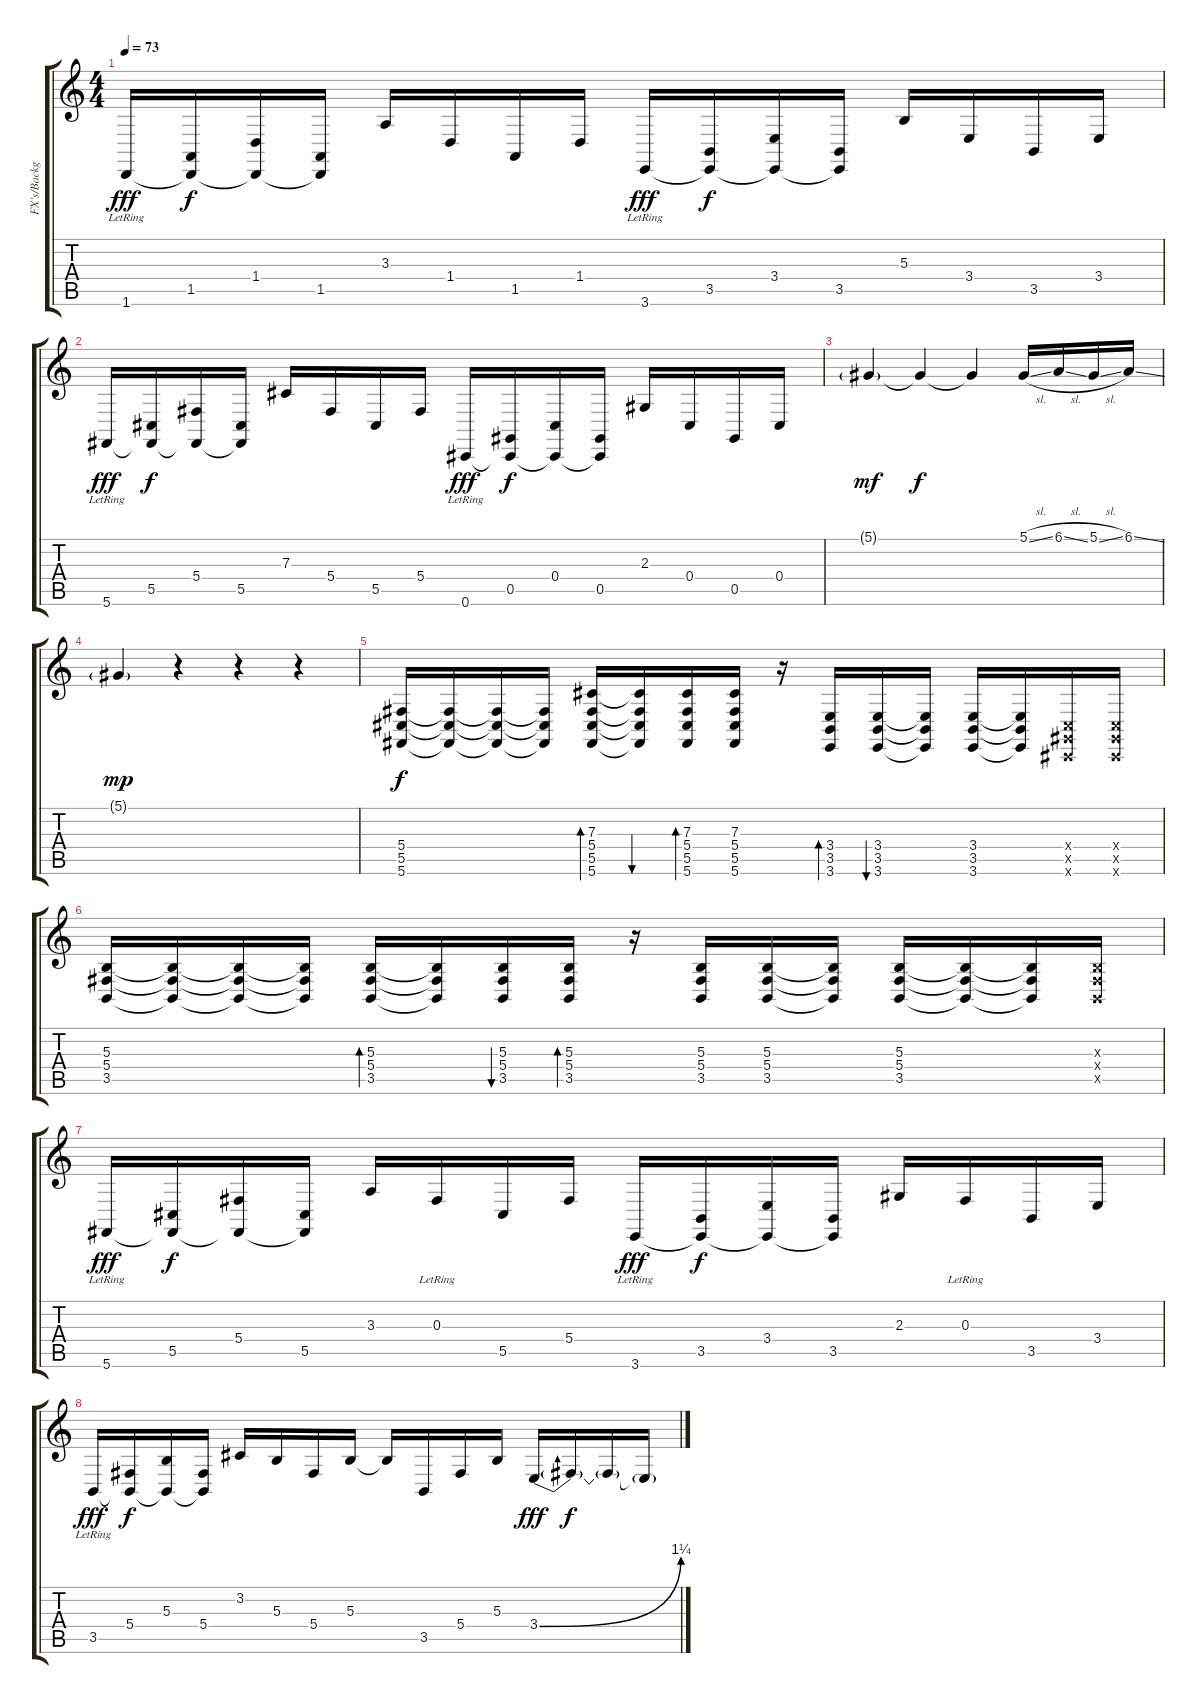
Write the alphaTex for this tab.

\track ("FX's/Background Guitar" "FX's/Backg") {instrument fx4atmosphere}
\staff {score tabs}
\tuning (Eb4 Bb3 Gb3 Db3 Ab2 Db2) {hide}
\ts (4 4)
\tempo 73
\clef g2
\ks c
1.6{lr}.16{dy fff} (1.5 1.6{t}).16{dy f} (1.4 1.6{t}).16 (1.5 1.6{t}).16 3.3.16 1.4.16 1.5.16 1.4.16 3.6{lr}.16{dy fff} (3.5 3.6{t}).16{dy f} (3.4 3.6{t}).16 (3.5 3.6{t}).16 5.3.16 3.4.16 3.5.16 3.4.16 |
5.6{lr}.16{dy fff} (5.5 5.6{t}).16{dy f} (5.4 5.6{t}).16 (5.5 5.6{t}).16 7.3.16 5.4.16 5.5.16 5.4.16 0.6{lr}.16{dy fff} (0.5 0.6{t}).16{dy f} (0.4 0.6{t}).16 (0.5 0.6{t}).16 2.3.16 0.4.16 0.5.16 0.4.16 |
5.1{g}.4{dy mf instrument electricguitarjazz} 5.1{t}.4{dy f} 5.1{t}.4 5.1{sl}.16 6.1{sl}.16 5.1{sl}.16 6.1{ss}.16 |
5.1{g}.4{dy mp} r.4 r.4 r.4 |
(5.4 5.5 5.6).16{dy f} (5.4{t} 5.5{t} 5.6{t}).16 (5.4{t} 5.5{t} 5.6{t}).16 (5.4{t} 5.5{t} 5.6{t}).16 (7.3 5.4 5.5 5.6).16{bd 120} (7.3{t} 5.4{t} 5.5{t} 5.6{t}).16{bu 30} (7.3 5.4 5.5 5.6).16{bd 240} (7.3 5.4 5.5 5.6).16 r.16 (3.4 3.5 3.6).16{bd 240} (3.4 3.5 3.6).16{bu 240} (3.4{t} 3.5{t} 3.6{t}).16 (3.4 3.5 3.6).16 (3.4{t} 3.5{t} 3.6{t}).16 (0.4{x} 0.5{x} 0.6{x}).16 (0.4{x} 0.5{x} 0.6{x}).16 |
(5.3 5.4 3.5).16 (5.3{t} 5.4{t} 3.5{t}).16 (5.3{t} 5.4{t} 3.5{t}).16 (5.3{t} 5.4{t} 3.5{t}).16 (5.3 5.4 3.5).16{bd 240} (5.3{t} 5.4{t} 3.5{t}).16 (5.3 5.4 3.5).16{bu 240} (5.3 5.4 3.5).16{bd 240} r.16 (5.3 5.4 3.5).16 (5.3 5.4 3.5).16 (5.3{t} 5.4{t} 3.5{t}).16 (5.3 5.4 3.5).16 (5.3{t} 5.4{t} 3.5{t}).16 (5.3{t} 5.4{t} 3.5{t}).16 (5.3{x} 5.4{x} 3.5{x}).16 |
5.6{lr}.16{dy fff} (5.5 5.6{t}).16{dy f} (5.4 5.6{t}).16 (5.5 5.6{t}).16 3.3.16 0.3{lr}.16 5.5.16 5.4.16 3.6{lr}.16{dy fff} (3.5 3.6{t}).16{dy f} (3.4 3.6{t}).16 (3.5 3.6{t}).16 2.3.16 0.3{lr}.16 3.5.16 3.4.16 |
3.5{lr}.16{dy fff} (5.4 3.5{t}).16{dy f} (5.3 3.5{t}).16 (5.4 3.5{t}).16 3.2.16 5.3.16 5.4.16 5.3.16 5.3{t}.16 3.5.16 5.4.16 5.3.16 3.4{be (bend 0 0 60 5)}.16{dy fff instrument electricguitarjazz} 3.4{t}.16{dy f} 3.4{t}.16 3.4{t}.16
